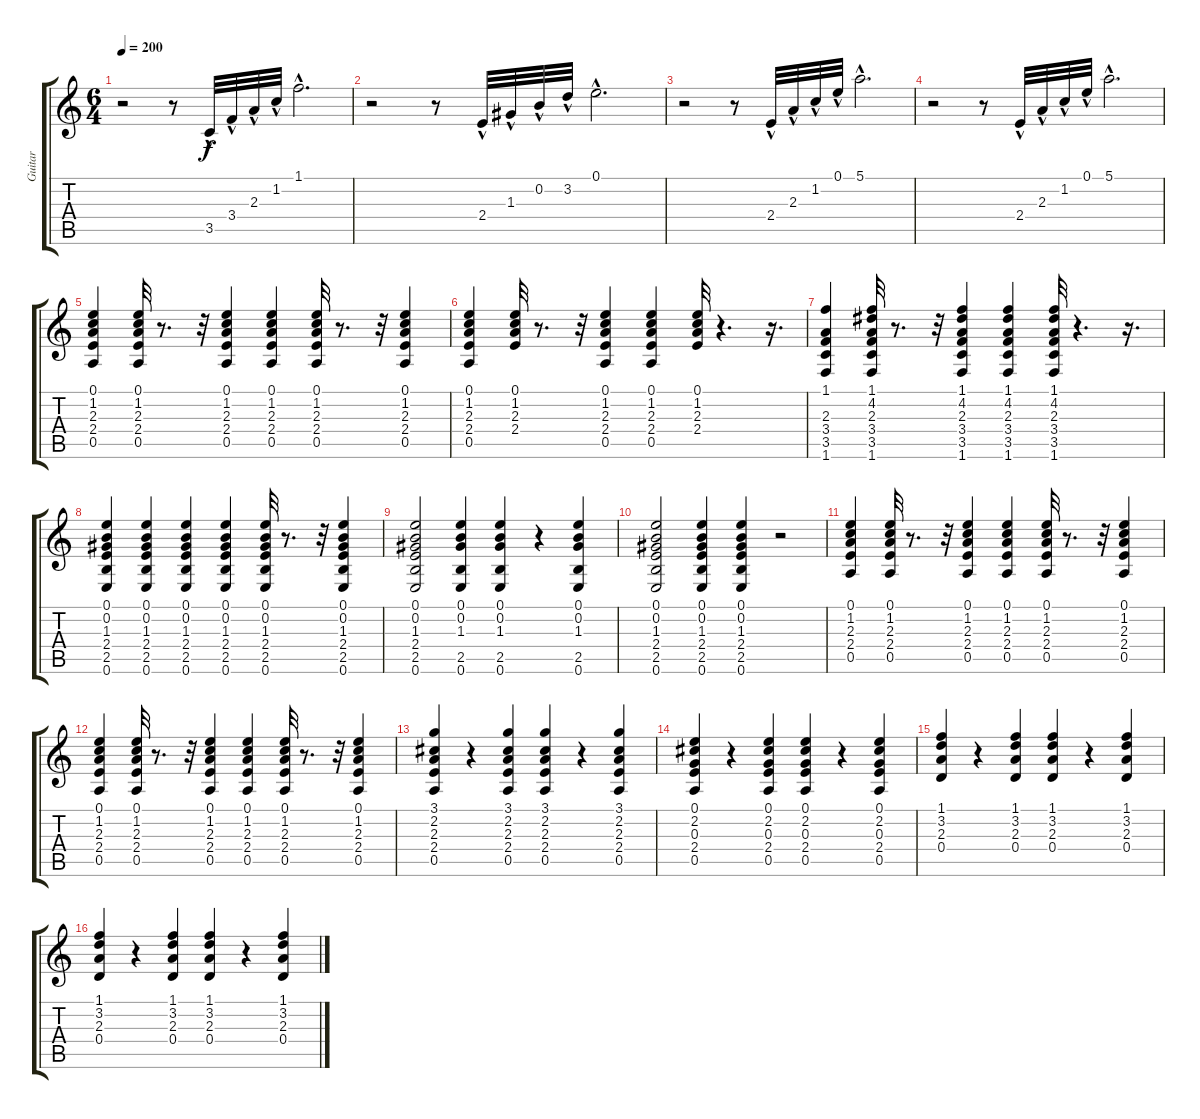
\track ("Guitar" "Guitar") {instrument acousticguitarsteel}
\staff {score tabs}
\tuning (E4 B3 G3 D3 A2 E2) {hide}
\ts (6 4)
\tempo 200
\clef g2
\ks c
r.2{dy f} r.8 3.5{hac}.32 3.4{hac}.32 2.3{hac}.32 1.2{hac}.32 1.1{hac}.2{d} |
r.2 r.8 2.4{hac}.32 1.3{hac}.32 0.2{hac}.32 3.2{hac}.32 0.1{hac}.2{d} |
r.2 r.8 2.4{hac}.32 2.3{hac}.32 1.2{hac}.32 0.1{hac}.32 5.1{hac}.2{d} |
r.2 r.8 2.4{hac}.32 2.3{hac}.32 1.2{hac}.32 0.1{hac}.32 5.1{hac}.2{d} |
(0.1 1.2 2.3 2.4 0.5).4 (0.1 1.2 2.3 2.4 0.5).32 r.8{d} r.32 (0.1 1.2 2.3 2.4 0.5).4 (0.1 1.2 2.3 2.4 0.5).4 (0.1 1.2 2.3 2.4 0.5).32 r.8{d} r.32 (0.1 1.2 2.3 2.4 0.5).4 |
(0.1 1.2 2.3 2.4 0.5).4 (0.1 1.2 2.3 2.4).32 r.8{d} r.32 (0.1 1.2 2.3 2.4 0.5).4 (0.1 1.2 2.3 2.4 0.5).4 (0.1 1.2 2.3 2.4).32 r.4{d} r.16{d} |
(1.1 2.3 3.4 3.5 1.6).4 (1.1 4.2 2.3 3.4 3.5 1.6).32 r.8{d} r.32 (1.1 4.2 2.3 3.4 3.5 1.6).4 (1.1 4.2 2.3 3.4 3.5 1.6).4 (1.1 4.2 2.3 3.4 3.5 1.6).32 r.4{d} r.16{d} |
(0.1 0.2 1.3 2.4 2.5 0.6).4 (0.1 0.2 1.3 2.4 2.5 0.6).4 (0.1 0.2 1.3 2.4 2.5 0.6).4 (0.1 0.2 1.3 2.4 2.5 0.6).4 (0.1 0.2 1.3 2.4 2.5 0.6).32 r.8{d} r.32 (0.1 0.2 1.3 2.4 2.5 0.6).4 |
(0.1 0.2 1.3 2.4 2.5 0.6).2 (0.1 0.2 1.3 2.5 0.6).4 (0.1 0.2 1.3 2.5 0.6).4 r.4 (0.1 0.2 1.3 2.5 0.6).4 |
(0.1 0.2 1.3 2.4 2.5 0.6).2 (0.1 0.2 1.3 2.4 2.5 0.6).4 (0.1 0.2 1.3 2.4 2.5 0.6).4 r.2 |
(0.1 1.2 2.3 2.4 0.5).4 (0.1 1.2 2.3 2.4 0.5).32 r.8{d} r.32 (0.1 1.2 2.3 2.4 0.5).4 (0.1 1.2 2.3 2.4 0.5).4 (0.1 1.2 2.3 2.4 0.5).32 r.8{d} r.32 (0.1 1.2 2.3 2.4 0.5).4 |
(0.1 1.2 2.3 2.4 0.5).4 (0.1 1.2 2.3 2.4 0.5).32 r.8{d} r.32 (0.1 1.2 2.3 2.4 0.5).4 (0.1 1.2 2.3 2.4 0.5).4 (0.1 1.2 2.3 2.4 0.5).32 r.8{d} r.32 (0.1 1.2 2.3 2.4 0.5).4 |
(3.1 2.2 2.3 2.4 0.5).4 r.4 (3.1 2.2 2.3 2.4 0.5).4 (3.1 2.2 2.3 2.4 0.5).4 r.4 (3.1 2.2 2.3 2.4 0.5).4 |
(0.1 2.2 0.3 2.4 0.5).4 r.4 (0.1 2.2 0.3 2.4 0.5).4 (0.1 2.2 0.3 2.4 0.5).4 r.4 (0.1 2.2 0.3 2.4 0.5).4 |
(1.1 3.2 2.3 0.4).4 r.4 (1.1 3.2 2.3 0.4).4 (1.1 3.2 2.3 0.4).4 r.4 (1.1 3.2 2.3 0.4).4 |
(1.1 3.2 2.3 0.4).4 r.4 (1.1 3.2 2.3 0.4).4 (1.1 3.2 2.3 0.4).4 r.4 (1.1 3.2 2.3 0.4).4
